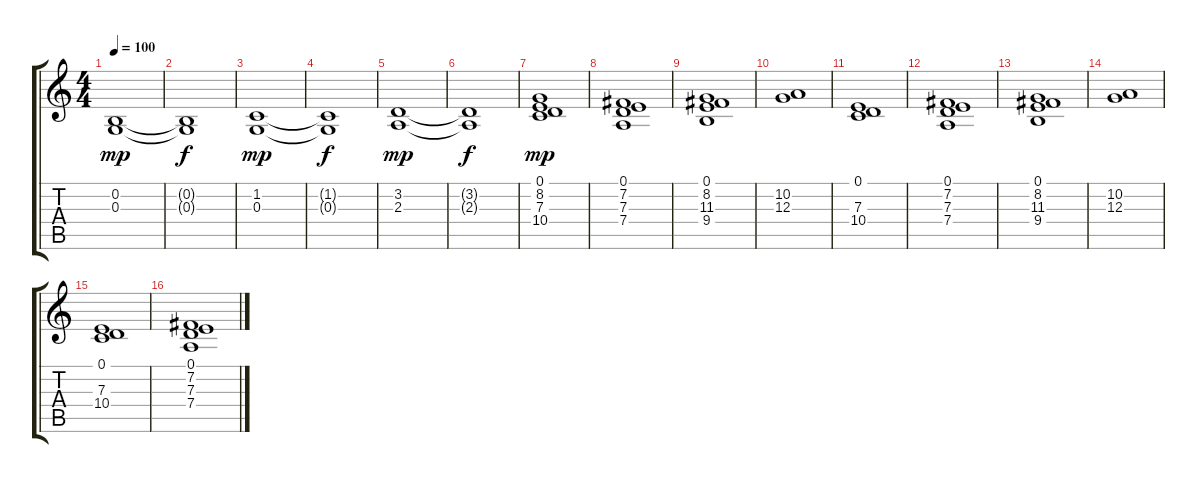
\track "" {instrument fx3crystal}
\staff {score tabs}
\tuning (E4 B3 G3 D3 A2 E2) {hide}
\ts (4 4)
\tempo 100
\clef g2
\ks c
(0.2 0.3).1{dy mp} |
(0.2{t} 0.3{t}).1{dy f} |
(1.2 0.3).1{dy mp} |
(1.2{t} 0.3{t}).1{dy f} |
(3.2 2.3).1{dy mp} |
(3.2{t} 2.3{t}).1{dy f} |
(0.1 8.2 7.3 10.4).1{dy mp} |
(0.1 7.2 7.3 7.4).1 |
(0.1 8.2 11.3 9.4).1 |
(10.2 12.3).1 |
(0.1 7.3 10.4).1 |
(0.1 7.2 7.3 7.4).1 |
(0.1 8.2 11.3 9.4).1 |
(10.2 12.3).1 |
(0.1 7.3 10.4).1 |
(0.1 7.2 7.3 7.4).1
